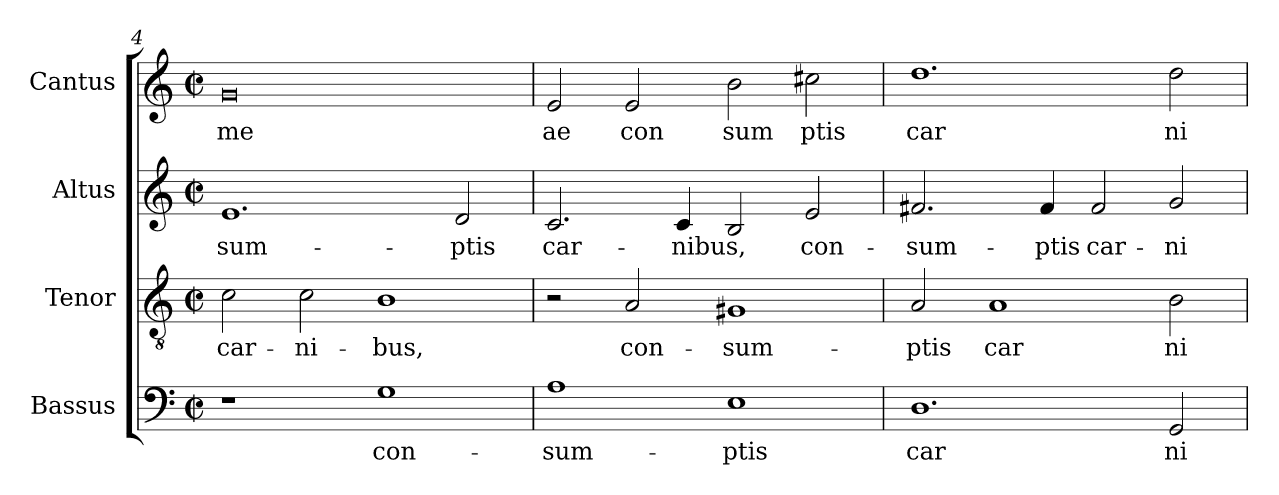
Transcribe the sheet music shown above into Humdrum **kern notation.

**kern	**text	**kern	**text	**kern	**text	**kern	**text
*part4	*part4	*part3	*part3	*part2	*part2	*part1	*part1
*staff4	*staff4	*staff3	*staff3	*staff2	*staff2	*staff1	*staff1
*I"Bassus	*	*I"Tenor	*	*I"Altus	*	*I"Cantus	*
*clefF4	*	*clefGv2	*	*clefG2	*	*clefG2	*
*M2/2	*	*M2/2	*	*M2/2	*	*M2/2	*
*met(c|)	*	*met(c|)	*	*met(c|)	*	*met(c|)	*
=4	=4	=4	=4	=4	=4	=4	=4
!	!	!	!LO:LY:b:cj	!	!LO:LY:b:cj	!	!LO:LY:b:cj
1r	.	2c\	car-	1.e	-sum-	0g	me
!	!	!	!LO:LY:b:cj	!	!	!	!
.	.	2c\	-ni-	.	.	.	.
!	!LO:LY:b:cj	!	!LO:LY:b:cj	!	!	!	!
1G	con-	1B	-bus,	.	.	.	.
!	!	!	!	!	!LO:LY:b:cj	!	!
.	.	.	.	2d/	-ptis	.	.
=5	=5	=5	=5	=5	=5	=5	=5
!	!LO:LY:b:cj	!	!	!	!LO:LY:b:cj	!	!LO:LY:b:cj
1A	-sum-	2r	.	2.c/	car-	2e/	ae
!	!	!	!LO:LY:b:cj	!	!	!	!LO:LY:b:cj
.	.	2A/	con-	.	.	2e/	con
!	!	!	!	!	!LO:LY:b	!	!
.	.	.	.	4c/	-nibus,	.	.
!	!LO:LY:b:cj	!	!LO:LY:b:cj	!	!	!	!LO:LY:b:cj
1E	-ptis	1G#X	-sum-	2B/	.	2b\	sum
!	!	!	!	!	!LO:LY:b:cj	!	!LO:LY:b:cj
.	.	.	.	2e/	con-	2cc#X\	ptis
!!LO:LB:g=z
=6	=6	=6	=6	=6	=6	=6	=6
!	!LO:LY:b:cj	!	!LO:LY:b:cj	!	!LO:LY:b:cj	!	!LO:LY:b:cj
1.D	car	2A/	-ptis	2.f#X/	-sum-	1.dd	car
!	!	!	!LO:LY:b:cj	!	!	!	!
.	.	1A	car	.	.	.	.
!	!	!	!	!	!LO:LY:b:cj	!	!
.	.	.	.	4f#/	-ptis	.	.
!	!	!	!	!	!LO:LY:b:cj	!	!
.	.	.	.	2f#/	car-	.	.
!	!LO:LY:b:cj	!	!LO:LY:b:cj	!	!LO:LY:b:cj	!	!LO:LY:b:cj
2GG/	ni	2B\	ni	2g/	-ni-	2dd\	ni
=	=	=	=	=	=	=	=
*-	*-	*-	*-	*-	*-	*-	*-
